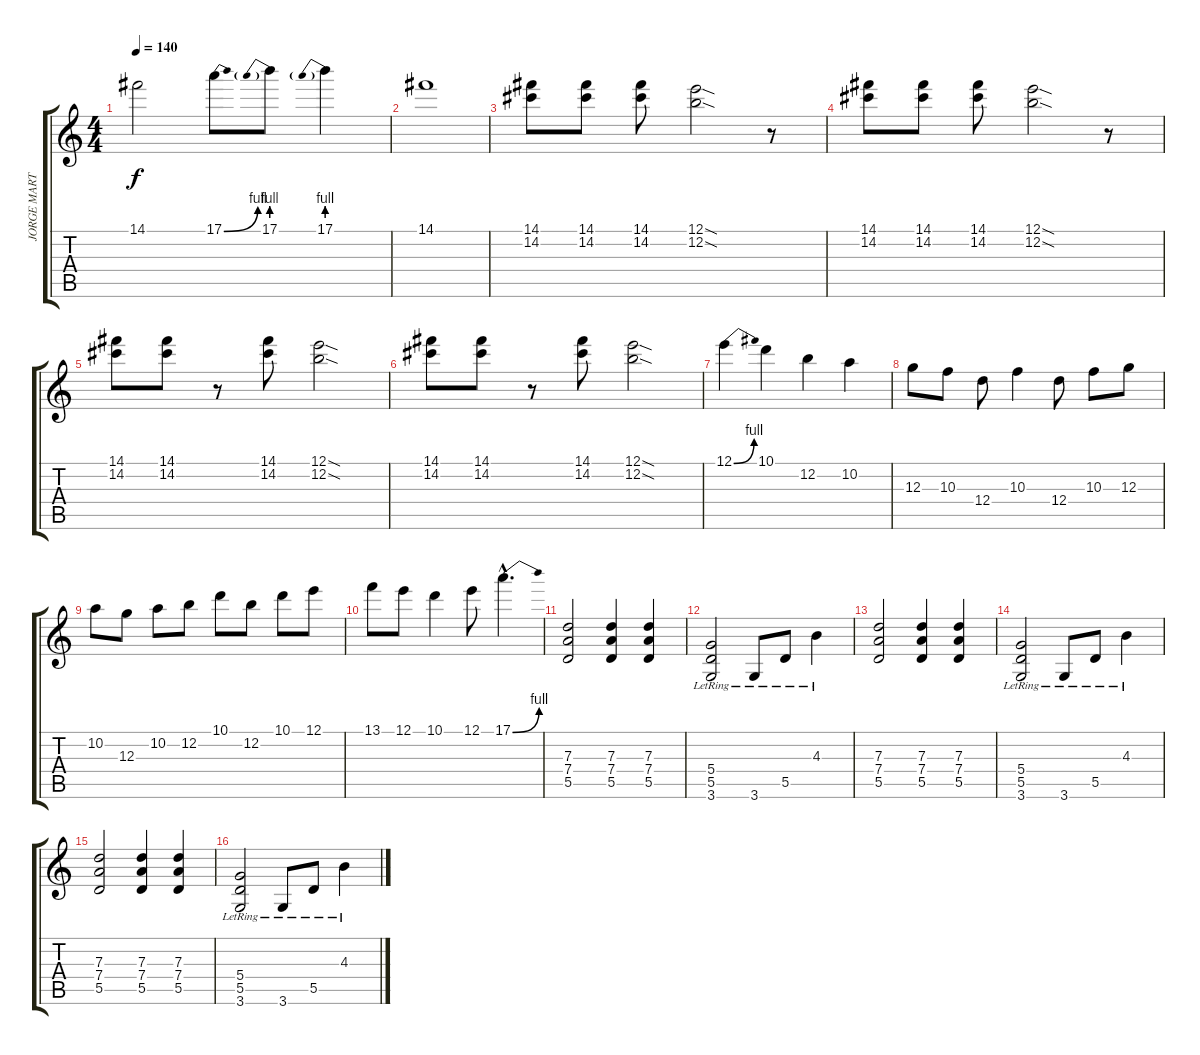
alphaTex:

\track ("JORGE MARTINEZ" "JORGE MART") {instrument overdrivenguitar}
\staff {score tabs}
\tuning (E4 B3 G3 D3 A2 E2) {hide}
\ts (4 4)
\tempo 140
\clef g2
\ks c
14.1.2{dy f} 17.1{be (bend 0 0 60 4)}.8 17.1{be (prebend 0 4 60 4)}.8 17.1{be (prebend 0 4 60 4)}.4 |
14.1.1 |
(14.1 14.2).8 (14.1 14.2).8 (14.1 14.2).8 (12.1{sod} 12.2{sod}).2 r.8 |
(14.1 14.2).8 (14.1 14.2).8 (14.1 14.2).8 (12.1{sod} 12.2{sod}).2 r.8 |
(14.1 14.2).8 (14.1 14.2).8 r.8 (14.1 14.2).8 (12.1{sod} 12.2{sod}).2 |
(14.1 14.2).8 (14.1 14.2).8 r.8 (14.1 14.2).8 (12.1{sod} 12.2{sod}).2 |
12.1{be (bend 0 0 60 4)}.4 10.1.4 12.2.4 10.2.4 |
12.3.8 10.3.8 12.4.8 10.3.4 12.4.8 10.3.8 12.3.8 |
10.2.8 12.3.8 10.2.8 12.2.8 10.1.8 12.2.8 10.1.8 12.1.8 |
13.1.8 12.1.8 10.1.4 12.1.8 17.1{be (bend 0 0 60 4) hac}.4{d} |
(7.3 7.4 5.5).2 (7.3 7.4 5.5).4 (7.3 7.4 5.5).4 |
(5.4{lr} 5.5{lr} 3.6{lr}).2 3.6{lr}.8 5.5{lr}.8 4.3{lr}.4 |
(7.3 7.4 5.5).2 (7.3 7.4 5.5).4 (7.3 7.4 5.5).4 |
(5.4{lr} 5.5{lr} 3.6{lr}).2 3.6{lr}.8 5.5{lr}.8 4.3{lr}.4 |
(7.3 7.4 5.5).2 (7.3 7.4 5.5).4 (7.3 7.4 5.5).4 |
(5.4{lr} 5.5{lr} 3.6{lr}).2 3.6{lr}.8 5.5{lr}.8 4.3{lr}.4
